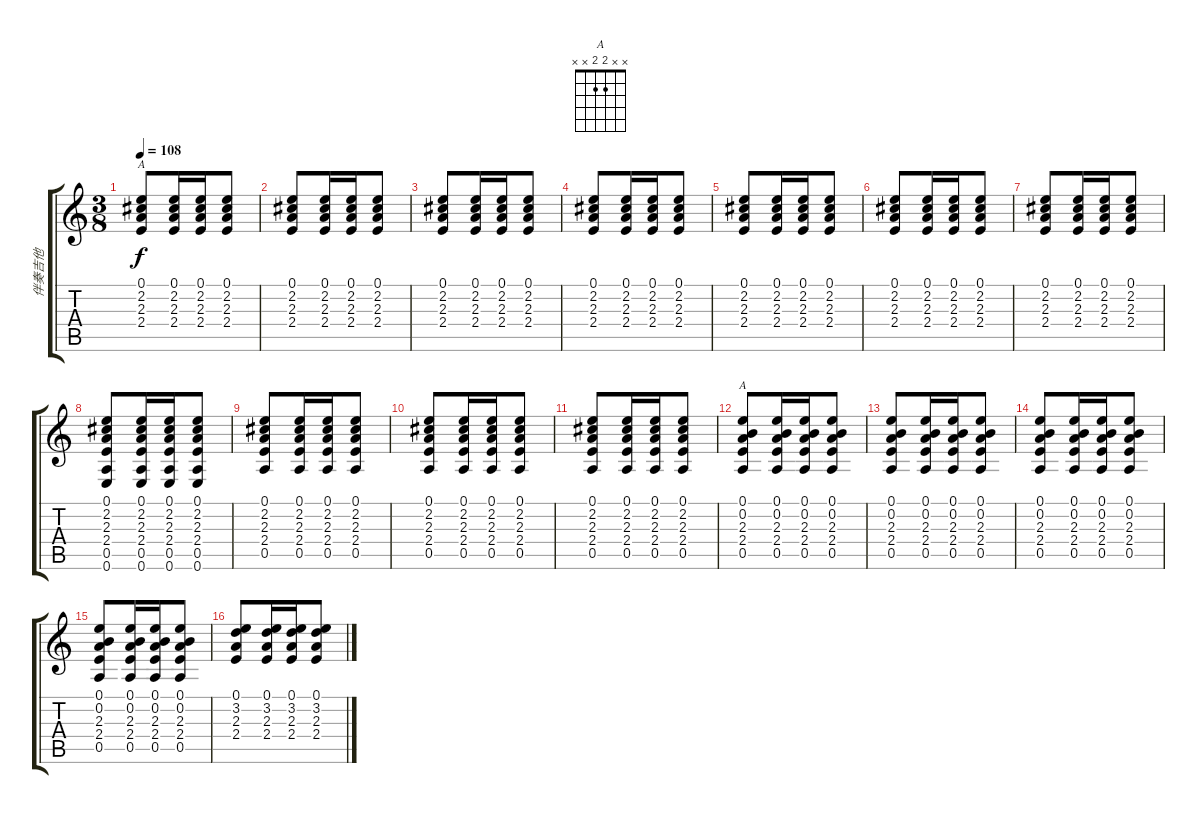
\track ("伴奏吉他" "伴奏吉他") {instrument acousticguitarnylon}
\staff {score tabs}
\tuning (E4 B3 G3 D3 A2 E2) {hide}
\chord ("A" 0 2 2 2 0 0)
\chord ("A" x x 2 2 x x)
\ts (3 8)
\tempo 108
\clef g2
\ks c
(0.1 2.2 2.3 2.4).8{ch "A" dy f} (0.1 2.2 2.3 2.4).16 (0.1 2.2 2.3 2.4).16 (0.1 2.2 2.3 2.4).8 |
(0.1 2.2 2.3 2.4).8 (0.1 2.2 2.3 2.4).16 (0.1 2.2 2.3 2.4).16 (0.1 2.2 2.3 2.4).8 |
(0.1 2.2 2.3 2.4).8 (0.1 2.2 2.3 2.4).16 (0.1 2.2 2.3 2.4).16 (0.1 2.2 2.3 2.4).8 |
(0.1 2.2 2.3 2.4).8 (0.1 2.2 2.3 2.4).16 (0.1 2.2 2.3 2.4).16 (0.1 2.2 2.3 2.4).8 |
(0.1 2.2 2.3 2.4).8 (0.1 2.2 2.3 2.4).16 (0.1 2.2 2.3 2.4).16 (0.1 2.2 2.3 2.4).8 |
(0.1 2.2 2.3 2.4).8 (0.1 2.2 2.3 2.4).16 (0.1 2.2 2.3 2.4).16 (0.1 2.2 2.3 2.4).8 |
(0.1 2.2 2.3 2.4).8 (0.1 2.2 2.3 2.4).16 (0.1 2.2 2.3 2.4).16 (0.1 2.2 2.3 2.4).8 |
(0.1 2.2 2.3 2.4 0.5 0.6).8 (0.1 2.2 2.3 2.4 0.5 0.6).16 (0.1 2.2 2.3 2.4 0.5 0.6).16 (0.1 2.2 2.3 2.4 0.5 0.6).8 |
(0.1 2.2 2.3 2.4 0.5).8 (0.1 2.2 2.3 2.4 0.5).16 (0.1 2.2 2.3 2.4 0.5).16 (0.1 2.2 2.3 2.4 0.5).8 |
(0.1 2.2 2.3 2.4 0.5).8 (0.1 2.2 2.3 2.4 0.5).16 (0.1 2.2 2.3 2.4 0.5).16 (0.1 2.2 2.3 2.4 0.5).8 |
(0.1 2.2 2.3 2.4 0.5).8 (0.1 2.2 2.3 2.4 0.5).16 (0.1 2.2 2.3 2.4 0.5).16 (0.1 2.2 2.3 2.4 0.5).8 |
(0.1 0.2 2.3 2.4 0.5).8{ch "A"} (0.1 0.2 2.3 2.4 0.5).16 (0.1 0.2 2.3 2.4 0.5).16 (0.1 0.2 2.3 2.4 0.5).8 |
(0.1 0.2 2.3 2.4 0.5).8 (0.1 0.2 2.3 2.4 0.5).16 (0.1 0.2 2.3 2.4 0.5).16 (0.1 0.2 2.3 2.4 0.5).8 |
(0.1 0.2 2.3 2.4 0.5).8 (0.1 0.2 2.3 2.4 0.5).16 (0.1 0.2 2.3 2.4 0.5).16 (0.1 0.2 2.3 2.4 0.5).8 |
(0.1 0.2 2.3 2.4 0.5).8 (0.1 0.2 2.3 2.4 0.5).16 (0.1 0.2 2.3 2.4 0.5).16 (0.1 0.2 2.3 2.4 0.5).8 |
(0.1 3.2 2.3 2.4).8 (0.1 3.2 2.3 2.4).16 (0.1 3.2 2.3 2.4).16 (0.1 3.2 2.3 2.4).8
